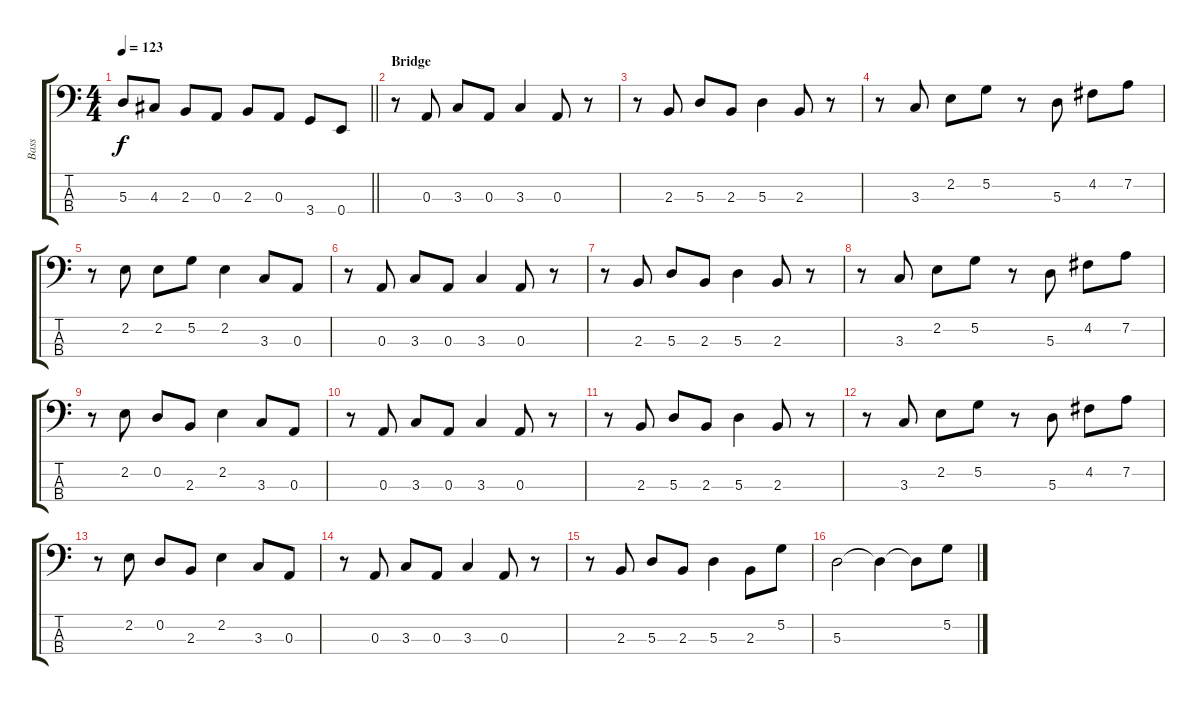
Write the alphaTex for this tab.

\track ("Bass" "Bass") {instrument electricbassfinger}
\staff {score tabs}
\tuning (G2 D2 A1 E1) {hide}
\ts (4 4)
\tempo 123
\clef f4
\barLineRight lightlight
\ks c
5.3.8{dy f} 4.3.8 2.3.8 0.3.8 2.3.8 0.3.8 3.4.8 0.4.8 |
\section ("" "Bridge")
r.8 0.3.8 3.3.8 0.3.8 3.3.4 0.3.8 r.8 |
r.8 2.3.8 5.3.8 2.3.8 5.3.4 2.3.8 r.8 |
r.8 3.3.8 2.2.8 5.2.8 r.8 5.3.8 4.2.8 7.2.8 |
r.8 2.2.8 2.2.8 5.2.8 2.2.4 3.3.8 0.3.8 |
r.8 0.3.8 3.3.8 0.3.8 3.3.4 0.3.8 r.8 |
r.8 2.3.8 5.3.8 2.3.8 5.3.4 2.3.8 r.8 |
r.8 3.3.8 2.2.8 5.2.8 r.8 5.3.8 4.2.8 7.2.8 |
r.8 2.2.8 0.2.8 2.3.8 2.2.4 3.3.8 0.3.8 |
r.8 0.3.8 3.3.8 0.3.8 3.3.4 0.3.8 r.8 |
r.8 2.3.8 5.3.8 2.3.8 5.3.4 2.3.8 r.8 |
r.8 3.3.8 2.2.8 5.2.8 r.8 5.3.8 4.2.8 7.2.8 |
r.8 2.2.8 0.2.8 2.3.8 2.2.4 3.3.8 0.3.8 |
r.8 0.3.8 3.3.8 0.3.8 3.3.4 0.3.8 r.8 |
r.8 2.3.8 5.3.8 2.3.8 5.3.4 2.3.8 5.2.8 |
5.3.2 5.3{t}.4 5.3{t}.8 5.2.8
